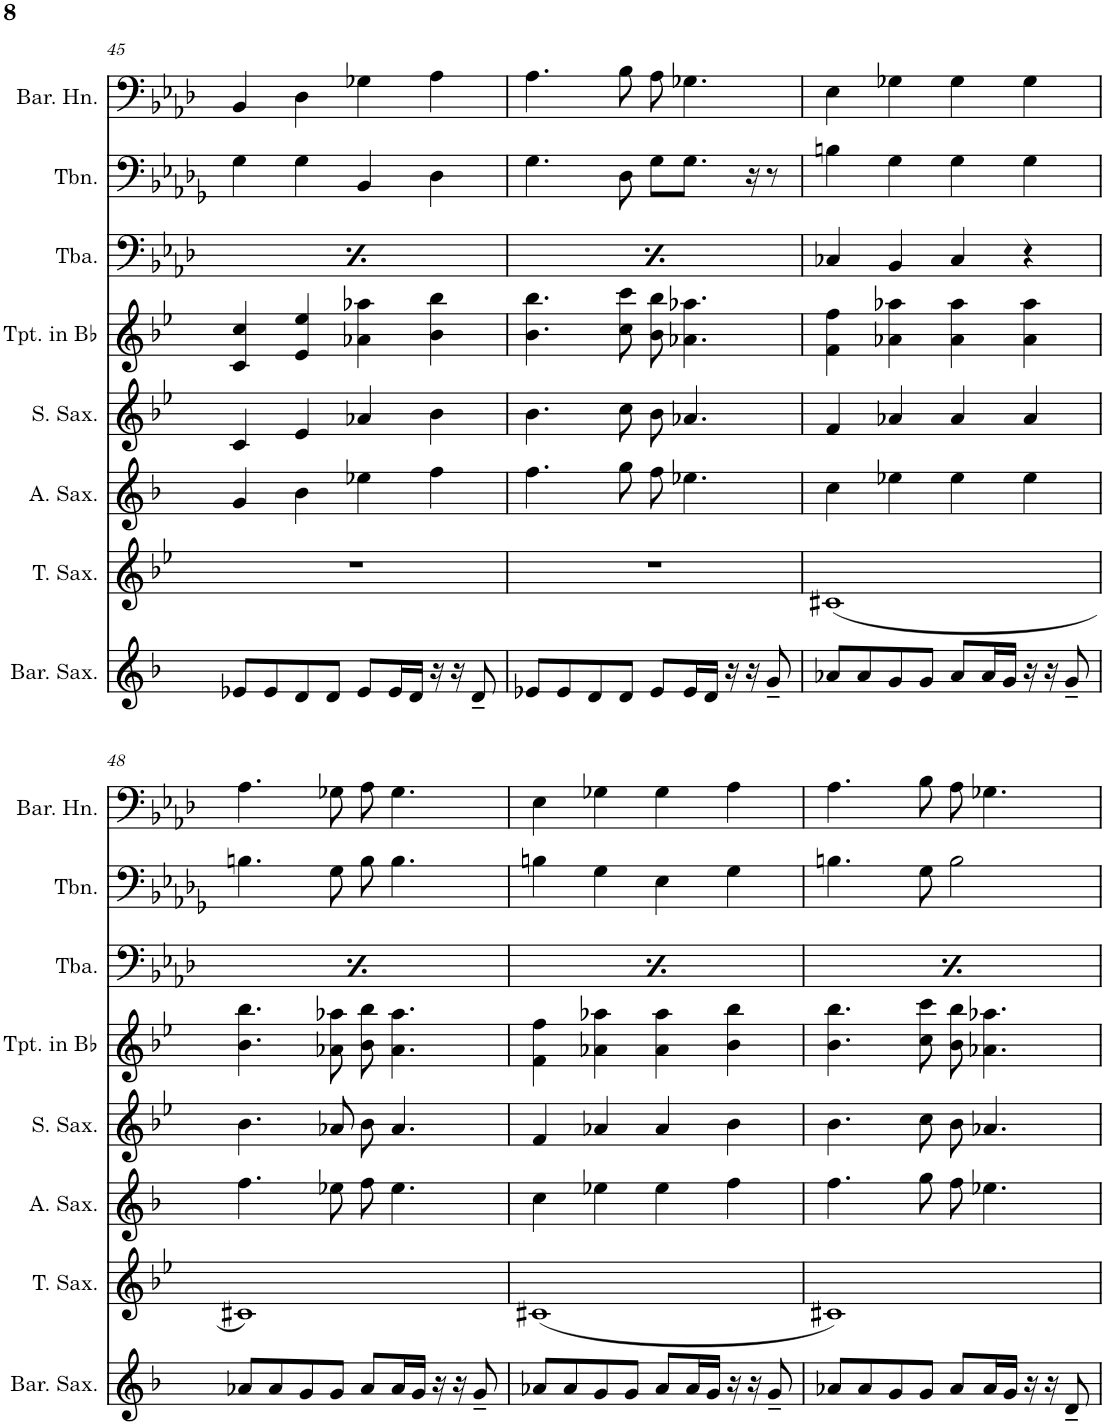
**kern	**kern	**kern	**kern	**kern	**kern	**kern	**kern
*part8	*part7	*part6	*part5	*part4	*part3	*part2	*part1
*staff8	*staff7	*staff6	*staff5	*staff4	*staff3	*staff2	*staff1
*I"Baritone Saxophone	*I"Tenor Saxophone	*I"Alto Saxophone	*I"Soprano Saxophone	*I"Trumpet in Bb	*I"Tuba	*I"Trombone	*I"Baritone Horn
*I'Bar. Sax.	*I'T. Sax.	*I'A. Sax.	*I'S. Sax.	*I'Tpt. in Bb	*I'Tba.	*I'Tbn.	*I'Bar. Hn.
!!LO:PB:g=z
*clefG2	*clefG2	*clefG2	*clefG2	*clefG2	*clefF4	*clefF4	*clefF4
*Trd12c21	*Trd8c14	*Trd5c9	*Trd1c2	*Trd1c2	*	*	*Trd4c7
*k[b-]	*k[b-e-]	*k[b-]	*k[b-e-]	*k[b-e-]	*k[b-e-a-d-]	*k[b-e-a-d-g-]	*k[b-e-a-d-]
*M4/4	*M4/4	*M4/4	*M4/4	*M4/4	*M4/4	*M4/4	*M4/4
=45	=45	=45	=45	=45	=45	=45	=45
8e-X/L	1r	4g/	4c/	4c/ 4cc/	4GG-X/	4G-\	4BB-/
8e-/	.	.	.	.	.	.	.
8d/	.	4b-\	4e-/	4e-/ 4ee-/	4FF/	4G-\	4D-\
8d/J	.	.	.	.	.	.	.
8e-/L	.	4ee-X\	4a-X/	4a-X\ 4aa-X\	4GG-/	4BB-/	4G-X\
16e-/L	.	.	.	.	.	.	.
16d/JJ	.	.	.	.	.	.	.
16r	.	4ff\	4b-\	4b-\ 4bb-\	4r	4D-\	4A-\
16r	.	.	.	.	.	.	.
8d~/	.	.	.	.	.	.	.
=46	=46	=46	=46	=46	=46	=46	=46
8e-X/L	1r	4.ff\	4.b-\	4.b-\ 4.bb-\	4GG-X/	4.G-\	4.A-\
8e-/	.	.	.	.	.	.	.
8d/	.	.	.	.	4FF/	.	.
8d/J	.	8gg\	8cc\	8cc\ 8ccc\	.	8D-\	8B-\
8e-/L	.	8ff\	8b-\	8b-\ 8bb-\	4GG-/	8G-\L	8A-\
16e-/L	.	4.ee-X\	4.a-X/	4.a-X\ 4.aa-X\	.	8.G-\J	4.G-X\
16d/JJ	.	.	.	.	.	.	.
16r	.	.	.	.	4r	.	.
16r	.	.	.	.	.	16r	.
8g~/	.	.	.	.	.	8r	.
=47	=47	=47	=47	=47	=47	=47	=47
8a-X/L	(1c#X	4cc\	4f/	4f\ 4ff\	4C-X/	4Bn\	4E-\
8a-/	.	.	.	.	.	.	.
8g/	.	4ee-X\	4a-X/	4a-X\ 4aa-X\	4BB-/	4G-\	4G-X\
8g/J	.	.	.	.	.	.	.
8a-/L	.	4ee-\	4a-/	4a-\ 4aa-\	4C-/	4G-\	4G-\
16a-/L	.	.	.	.	.	.	.
16g/JJ	.	.	.	.	.	.	.
16r	.	4ee-\	4a-/	4a-\ 4aa-\	4r	4G-\	4G-\
16r	.	.	.	.	.	.	.
8g~/	.	.	.	.	.	.	.
!!LO:LB:g=z
=48	=48	=48	=48	=48	=48	=48	=48
8a-X/L	1c#X)	4.ff\	4.b-\	4.b-\ 4.bb-\	4C-X/	4.Bn\	4.A-\
8a-/	.	.	.	.	.	.	.
8g/	.	.	.	.	4BB-/	.	.
8g/J	.	8ee-X\	8a-X/	8a-X\ 8aa-X\	.	8G-\	8G-X\
8a-/L	.	8ff\	8b-\	8b-\ 8bb-\	4C-/	8B\	8A-\
16a-/L	.	4.ee-\	4.a-/	4.a-\ 4.aa-\	.	4.B\	4.G-\
16g/JJ	.	.	.	.	.	.	.
16r	.	.	.	.	4r	.	.
16r	.	.	.	.	.	.	.
8g~/	.	.	.	.	.	.	.
=49	=49	=49	=49	=49	=49	=49	=49
8a-X/L	(1c#X	4cc\	4f/	4f\ 4ff\	4C-X/	4Bn\	4E-\
8a-/	.	.	.	.	.	.	.
8g/	.	4ee-X\	4a-X/	4a-X\ 4aa-X\	4BB-/	4G-\	4G-X\
8g/J	.	.	.	.	.	.	.
8a-/L	.	4ee-\	4a-/	4a-\ 4aa-\	4C-/	4E-\	4G-\
16a-/L	.	.	.	.	.	.	.
16g/JJ	.	.	.	.	.	.	.
16r	.	4ff\	4b-\	4b-\ 4bb-\	4r	4G-\	4A-\
16r	.	.	.	.	.	.	.
8g~/	.	.	.	.	.	.	.
=50	=50	=50	=50	=50	=50	=50	=50
8a-X/L	1c#X)	4.ff\	4.b-\	4.b-\ 4.bb-\	4C-X/	4.Bn\	4.A-\
8a-/	.	.	.	.	.	.	.
8g/	.	.	.	.	4BB-/	.	.
8g/J	.	8gg\	8cc\	8cc\ 8ccc\	.	8G-\	8B-\
8a-/L	.	8ff\	8b-\	8b-\ 8bb-\	4C-/	2B\	8A-\
16a-/L	.	4.ee-X\	4.a-X/	4.a-X\ 4.aa-X\	.	.	4.G-X\
16g/JJ	.	.	.	.	.	.	.
16r	.	.	.	.	4r	.	.
16r	.	.	.	.	.	.	.
8d~/	.	.	.	.	.	.	.
=	=	=	=	=	=	=	=
*-	*-	*-	*-	*-	*-	*-	*-
